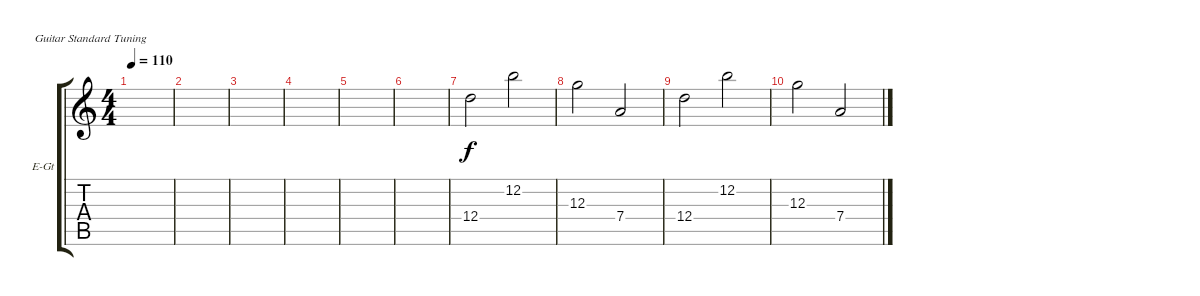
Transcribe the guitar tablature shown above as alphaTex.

\defaultSystemsLayout 4
\bracketExtendMode groupsimilarinstruments
\firstSystemTrackNameOrientation horizontal
\otherSystemsTrackNameOrientation horizontal
\track ("harmonics" "E-Gt") {instrument electricguitarclean}
\staff {score tabs}
\tuning (E4 B3 G3 D3 A2 E2)
\ts (4 4)
\tempo 110
\clef g2
\scale
0.333333
\ks c
|
\scale
0.333333 |
\scale
0.333333 |
\scale
0.333333 |
|
|
12.4.2 12.2.2 |
12.3.2 7.4.2 |
12.4.2 12.2.2 |
12.3.2 7.4.2
